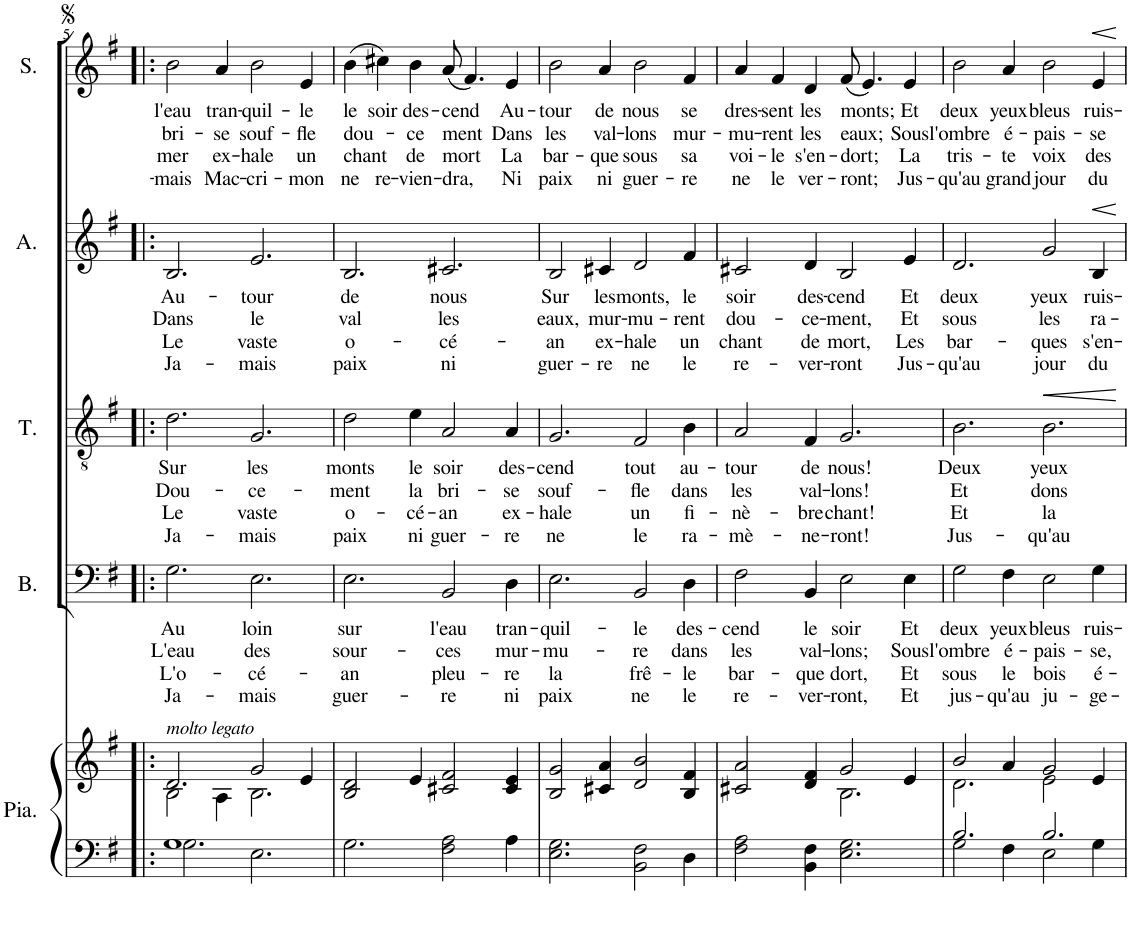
**kern	**kern	**kern	**text	**text	**text	**text	**kern	**text	**text	**text	**text	**dynam	**kern	**text	**text	**text	**text	**dynam	**kern	**text	**text	**text	**text	**dynam
*part5	*part5	*part4	*part4	*part4	*part4	*part4	*part3	*part3	*part3	*part3	*part3	*part3	*part2	*part2	*part2	*part2	*part2	*part2	*part1	*part1	*part1	*part1	*part1	*part1
*staff6	*staff5	*staff4	*staff4	*staff4	*staff4	*staff4	*staff3	*staff3	*staff3	*staff3	*staff3	*staff3	*staff2	*staff2	*staff2	*staff2	*staff2	*staff2	*staff1	*staff1	*staff1	*staff1	*staff1	*staff1
*I"Piano	*	*I"Bass	*	*	*	*	*I"Tenor	*	*	*	*	*	*I"Alto	*	*	*	*	*	*I"Soprano	*	*	*	*	*
*I'Pia.	*	*I'B.	*	*	*	*	*I'T.	*	*	*	*	*	*I'A.	*	*	*	*	*	*I'S.	*	*	*	*	*
!!LO:PB:g=z
*clefF4	*clefG2	*clefF4	*	*	*	*	*clefGv2	*	*	*	*	*	*clefG2	*	*	*	*	*	*clefG2	*	*	*	*	*
*k[f#]	*k[f#]	*k[f#]	*	*	*	*	*k[f#]	*	*	*	*	*	*k[f#]	*	*	*	*	*	*k[f#]	*	*	*	*	*
*M6/4	*M6/4	*M6/4	*	*	*	*	*M6/4	*	*	*	*	*	*M6/4	*	*	*	*	*	*M6/4	*	*	*	*	*
=5!|:	=5!|:	=5!|:	=5!|:	=5!|:	=5!|:	=5!|:	=5!|:	=5!|:	=5!|:	=5!|:	=5!|:	=5!|:	=5!|:	=5!|:	=5!|:	=5!|:	=5!|:	=5!|:	=5!|:	=5!|:	=5!|:	=5!|:	=5!|:	=5!|:
*^	*^	*	*	*	*	*	*	*	*	*	*	*	*	*	*	*	*	*	*	*	*	*	*	*
!	!	!LO:TX:a:i:t=molto legato	!	!	!	!	!	!	!	!	!	!	!	!	!	!	!	!	!	!	!	!	!	!	!	!
!	!	!	!	!	!LO:LY:b	!LO:LY:b	!LO:LY:b	!LO:LY:b	!	!LO:LY:b	!LO:LY:b	!LO:LY:b	!LO:LY:b	!	!	!LO:LY:b	!LO:LY:b	!LO:LY:b	!LO:LY:b	!	!	!LO:LY:b	!LO:LY:b	!LO:LY:b	!LO:LY:b	!
1.G	2.G\	2.d/	2B\	2.G\	Au	L'eau	L'o-	Ja-	2.d\	Sur	Dou-	Le	Ja-	.	2.B/	Au-	Dans	Le	Ja-	.	2b\	l'eau	bri-	mer	-mais	.
!	!	!	!	!	!	!	!	!	!	!	!	!	!	!	!	!	!	!	!	!	!	!LO:LY:b	!LO:LY:b	!LO:LY:b	!LO:LY:b	!
.	.	.	4A\	.	.	.	.	.	.	.	.	.	.	.	.	.	.	.	.	.	4a/	tran-	-se	ex-	Mac-	.
!	!	!	!	!	!LO:LY:b	!LO:LY:b	!LO:LY:b	!LO:LY:b	!	!LO:LY:b	!LO:LY:b	!LO:LY:b	!LO:LY:b	!	!	!LO:LY:b	!LO:LY:b	!LO:LY:b	!LO:LY:b	!	!	!LO:LY:b	!LO:LY:b	!LO:LY:b	!LO:LY:b	!
.	2.E\	2g/	2.B\	2.E\	loin	des	-cé-	-mais	2.G/	les	-ce-	vaste	-mais	.	2.e/	-tour	le	vaste	-mais	.	2b\	-quil-	souf-	-hale	-cri-	.
!	!	!	!	!	!	!	!	!	!	!	!	!	!	!	!	!	!	!	!	!	!	!LO:LY:b	!LO:LY:b	!LO:LY:b	!LO:LY:b	!
.	.	4e/	.	.	.	.	.	.	.	.	.	.	.	.	.	.	.	.	.	.	4e/	-le	-fle	un	-mon	.
*v	*v	*	*	*	*	*	*	*	*	*	*	*	*	*	*	*	*	*	*	*	*	*	*	*	*	*
*	*v	*v	*	*	*	*	*	*	*	*	*	*	*	*	*	*	*	*	*	*	*	*	*	*	*
=6	=6	=6	=6	=6	=6	=6	=6	=6	=6	=6	=6	=6	=6	=6	=6	=6	=6	=6	=6	=6	=6	=6	=6	=6
!	!	!	!LO:LY:b	!LO:LY:b	!LO:LY:b	!LO:LY:b	!	!LO:LY:b	!LO:LY:b	!LO:LY:b	!LO:LY:b	!	!	!LO:LY:b	!LO:LY:b	!LO:LY:b	!LO:LY:b	!	!	!LO:LY:b	!LO:LY:b	!LO:LY:b	!LO:LY:b	!
2.G\	2B/ 2d/	2.E\	sur	sour-	-an	guer-	2d\	monts	-ment	o-	paix	.	2.B/	de	val	o-	paix	.	(4b\	le	dou-	chant	ne	.
!	!	!	!	!	!	!	!	!	!	!	!	!	!	!	!	!	!	!	!	!LO:LY:b	!	!	!LO:LY:b	!
.	.	.	.	.	.	.	.	.	.	.	.	.	.	.	.	.	.	.	4cc#X\)	soir	.	.	re-	.
!	!	!	!	!	!	!	!	!LO:LY:b	!LO:LY:b	!LO:LY:b	!LO:LY:b	!	!	!	!	!	!	!	!	!LO:LY:b	!LO:LY:b	!LO:LY:b	!LO:LY:b	!
.	4e/	.	.	.	.	.	4e\	le	la	-cé-	ni	.	.	.	.	.	.	.	4b\	des-	-ce	de	-vien-	.
!	!	!	!LO:LY:b	!LO:LY:b	!LO:LY:b	!LO:LY:b	!	!LO:LY:b	!LO:LY:b	!LO:LY:b	!LO:LY:b	!	!	!LO:LY:b	!LO:LY:b	!LO:LY:b	!LO:LY:b	!	!	!LO:LY:b	!LO:LY:b	!LO:LY:b	!LO:LY:b	!
2F#\ 2A\	2c#X/ 2f#/	2BB/	l'eau	-ces	pleu-	-re	2A/	soir	bri-	-an	guer-	.	2.c#X/	nous	les	-cé-	ni	.	(8a/	-cend	ment	mort	-dra,	.
.	.	.	.	.	.	.	.	.	.	.	.	.	.	.	.	.	.	.	4.f#/)	.	.	.	.	.
!	!	!	!LO:LY:b	!LO:LY:b	!LO:LY:b	!LO:LY:b	!	!LO:LY:b	!LO:LY:b	!LO:LY:b	!LO:LY:b	!	!	!	!	!	!	!	!	!LO:LY:b	!LO:LY:b	!LO:LY:b	!LO:LY:b	!
4A\	4c#/ 4e/	4D\	tran-	mur-	-re	ni	4A/	des-	-se	ex-	-re	.	.	.	.	.	.	.	4e/	Au-	Dans	La	Ni	.
=7	=7	=7	=7	=7	=7	=7	=7	=7	=7	=7	=7	=7	=7	=7	=7	=7	=7	=7	=7	=7	=7	=7	=7	=7
!	!	!	!LO:LY:b	!LO:LY:b	!LO:LY:b	!LO:LY:b	!	!LO:LY:b	!LO:LY:b	!LO:LY:b	!LO:LY:b	!	!	!LO:LY:b	!LO:LY:b	!LO:LY:b	!LO:LY:b	!	!	!LO:LY:b	!LO:LY:b	!LO:LY:b	!LO:LY:b	!
2.E\ 2.G\	2B/ 2g/	2.E\	-quil-	-mu-	la	paix	2.G/	-cend	souf-	-hale	ne	.	2B/	Sur	eaux,	-an	guer-	.	2b\	-tour	les	bar-	paix	.
!	!	!	!	!	!	!	!	!	!	!	!	!	!	!LO:LY:b	!LO:LY:b	!LO:LY:b	!LO:LY:b	!	!	!LO:LY:b	!LO:LY:b	!LO:LY:b	!LO:LY:b	!
.	4c#X/ 4a/	.	.	.	.	.	.	.	.	.	.	.	4c#X/	les	mur-	ex-	-re	.	4a/	de	val-	-que	ni	.
!	!	!	!LO:LY:b	!LO:LY:b	!LO:LY:b	!LO:LY:b	!	!LO:LY:b	!LO:LY:b	!LO:LY:b	!LO:LY:b	!	!	!LO:LY:b	!LO:LY:b	!LO:LY:b	!LO:LY:b	!	!	!LO:LY:b	!LO:LY:b	!LO:LY:b	!LO:LY:b	!
2BB\ 2F#\	2d/ 2b/	2BB/	-le	-re	frê-	ne	2F#/	tout	-fle	un	le	.	2d/	monts,	-mu-	-hale	ne	.	2b\	nous	-lons	sous	guer-	.
!	!	!	!LO:LY:b	!LO:LY:b	!LO:LY:b	!LO:LY:b	!	!LO:LY:b	!LO:LY:b	!LO:LY:b	!LO:LY:b	!	!	!LO:LY:b	!LO:LY:b	!LO:LY:b	!LO:LY:b	!	!	!LO:LY:b	!LO:LY:b	!LO:LY:b	!LO:LY:b	!
4D\	4B/ 4f#/	4D\	des-	dans	-le	le	4B\	au-	dans	fi-	ra-	.	4f#/	le	-rent	un	le	.	4f#/	se	mur-	sa	-re	.
=8	=8	=8	=8	=8	=8	=8	=8	=8	=8	=8	=8	=8	=8	=8	=8	=8	=8	=8	=8	=8	=8	=8	=8	=8
*	*^	*	*	*	*	*	*	*	*	*	*	*	*	*	*	*	*	*	*	*	*	*	*	*
!	!	!	!	!LO:LY:b	!LO:LY:b	!LO:LY:b	!LO:LY:b	!	!LO:LY:b	!LO:LY:b	!LO:LY:b	!LO:LY:b	!	!	!LO:LY:b	!LO:LY:b	!LO:LY:b	!LO:LY:b	!	!	!LO:LY:b	!LO:LY:b	!LO:LY:b	!LO:LY:b	!
2F#\ 2A\	2c#X/ 2a/	2.ryy	2F#\	-cend	les	bar-	re-	2A/	-tour	les	-nè-	-mè-	.	2c#X/	soir	dou-	chant	re-	.	4a/	dres-	-mu-	voi-	ne	.
!	!	!	!	!	!	!	!	!	!	!	!	!	!	!	!	!	!	!	!	!	!LO:LY:b	!LO:LY:b	!LO:LY:b	!LO:LY:b	!
.	.	.	.	.	.	.	.	.	.	.	.	.	.	.	.	.	.	.	.	4f#/	-sent	-rent	-le	le	.
!	!	!	!	!LO:LY:b	!LO:LY:b	!LO:LY:b	!LO:LY:b	!	!LO:LY:b	!LO:LY:b	!LO:LY:b	!LO:LY:b	!	!	!LO:LY:b	!LO:LY:b	!LO:LY:b	!LO:LY:b	!	!	!LO:LY:b	!LO:LY:b	!LO:LY:b	!LO:LY:b	!
4BB\ 4F#\	4d/ 4f#/	.	4BB/	le	val-	-que	-ver-	4F#/	de	val-	-bre	-ne-	.	4d/	des-	-ce-	de	-ver-	.	4d/	les	les	s'en-	ver-	.
!	!	!	!	!LO:LY:b	!LO:LY:b	!LO:LY:b	!LO:LY:b	!	!LO:LY:b	!LO:LY:b	!LO:LY:b	!LO:LY:b	!	!	!LO:LY:b	!LO:LY:b	!LO:LY:b	!LO:LY:b	!	!	!LO:LY:b	!LO:LY:b	!LO:LY:b	!LO:LY:b	!
2.E\ 2.G\	2g/	2.B\	2E\	soir	-lons;	dort,	-ront,	2.G/	nous!	-lons!	chant!	-ront!	.	2B/	-cend	-ment,	mort,	-ront	.	(8f#/	monts;	eaux;	-dort;	-ront;	.
.	.	.	.	.	.	.	.	.	.	.	.	.	.	.	.	.	.	.	.	4.e/)	.	.	.	.	.
!	!	!	!	!LO:LY:b	!LO:LY:b	!LO:LY:b	!LO:LY:b	!	!	!	!	!	!	!	!LO:LY:b	!LO:LY:b	!LO:LY:b	!LO:LY:b	!	!	!LO:LY:b	!LO:LY:b	!LO:LY:b	!LO:LY:b	!
.	4e/	.	4E\	Et	Sous	Et	Et	.	.	.	.	.	.	4e/	Et	Et	Les	Jus-	.	4e/	Et	Sous	La	Jus-	.
=9	=9	=9	=9	=9	=9	=9	=9	=9	=9	=9	=9	=9	=9	=9	=9	=9	=9	=9	=9	=9	=9	=9	=9	=9	=9
*^	*	*	*	*	*	*	*	*	*	*	*	*	*	*	*	*	*	*	*	*	*	*	*	*	*
!	!	!	!	!	!LO:LY:b	!LO:LY:b	!LO:LY:b	!LO:LY:b	!	!LO:LY:b	!LO:LY:b	!LO:LY:b	!LO:LY:b	!	!	!LO:LY:b	!LO:LY:b	!LO:LY:b	!LO:LY:b	!	!	!LO:LY:b	!LO:LY:b	!LO:LY:b	!LO:LY:b	!
2.B/	2G\	2b/	2.d\	2G\	deux	l'ombre	sous	jus-	2.B\	Deux	Et	Et	Jus-	.	2.d/	deux	sous	bar-	-qu'au	.	2b\	deux	l'ombre	tris-	-qu'au	.
!	!	!	!	!	!LO:LY:b	!LO:LY:b	!LO:LY:b	!LO:LY:b	!	!	!	!	!	!	!	!	!	!	!	!	!	!LO:LY:b	!LO:LY:b	!LO:LY:b	!LO:LY:b	!
.	4F#\	4a/	.	4F#\	yeux	é-	le	-qu'au	.	.	.	.	.	.	.	.	.	.	.	.	4a/	yeux	é-	-te	grand	.
!	!	!	!	!	!LO:LY:b	!LO:LY:b	!LO:LY:b	!LO:LY:b	!	!LO:LY:b	!LO:LY:b	!LO:LY:b	!LO:LY:b	!LO:HP:b	!	!LO:LY:b	!LO:LY:b	!LO:LY:b	!LO:LY:b	!	!	!LO:LY:b	!LO:LY:b	!LO:LY:b	!LO:LY:b	!
2.B/	2E\	2g/	2e\	2E\	bleus	-pais-	bois	ju-	2.B\	yeux	dons	la	-qu'au	<	2g/	yeux	les	-ques	jour	.	2b\	bleus	-pais-	voix	jour	.
!	!	!	!	!	!LO:LY:b	!LO:LY:b	!LO:LY:b	!LO:LY:b	!	!	!	!	!	!	!	!LO:LY:b	!LO:LY:b	!LO:LY:b	!LO:LY:b	!LO:HP:b	!	!LO:LY:b	!LO:LY:b	!LO:LY:b	!LO:LY:b	!LO:HP:b
.	4G\	4e/	4ryy	4G\	ruis-	-se,	é-	-ge-	.	.	.	.	.	.	4B/	ruis-	ra-	s'en-	du	<	4e/	ruis-	-se	des	du	<
*v	*v	*	*	*	*	*	*	*	*	*	*	*	*	*	*	*	*	*	*	*	*	*	*	*	*	*
*	*v	*v	*	*	*	*	*	*	*	*	*	*	*	*	*	*	*	*	*	*	*	*	*	*	*
.	.	.	.	.	.	.	.	.	.	.	.	[	.	.	.	.	.	[	.	.	.	.	.	[
=	=	=	=	=	=	=	=	=	=	=	=	=	=	=	=	=	=	=	=	=	=	=	=	=
*-	*-	*-	*-	*-	*-	*-	*-	*-	*-	*-	*-	*-	*-	*-	*-	*-	*-	*-	*-	*-	*-	*-	*-	*-
